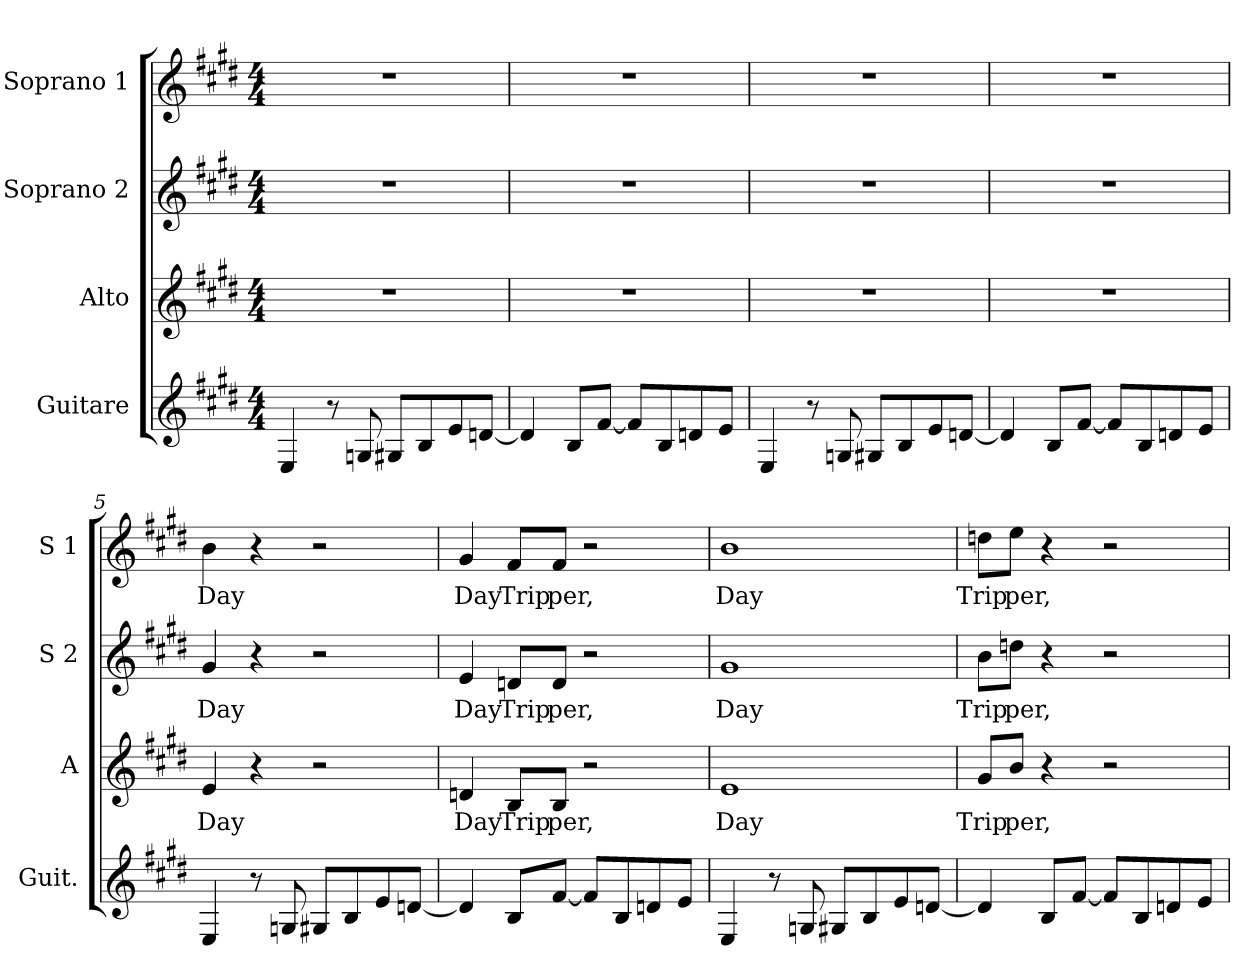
**kern	**kern	**text	**kern	**text	**kern	**text
*part4	*part3	*part3	*part2	*part2	*part1	*part1
*staff4	*staff3	*staff3	*staff2	*staff2	*staff1	*staff1
*I"Guitare	*I"Alto	*	*I"Soprano 2	*	*I"Soprano 1	*
*I'Guit.	*I'A	*	*I'S 2	*	*I'S 1	*
*clefG2	*clefG2	*	*clefG2	*	*clefG2	*
*ITrd7c12	*	*	*	*	*	*
*k[f#c#g#d#]	*k[f#c#g#d#]	*	*k[f#c#g#d#]	*	*k[f#c#g#d#]	*
*E:	*E:	*	*E:	*	*E:	*
*M4/4	*M4/4	*	*M4/4	*	*M4/4	*
=1	=1	=1	=1	=1	=1	=1
4EE/	1r	.	1r	.	1r	.
8r	.	.	.	.	.	.
8GGn/	.	.	.	.	.	.
8GG#X/L	.	.	.	.	.	.
8BB/	.	.	.	.	.	.
8E/	.	.	.	.	.	.
[8Dn/J	.	.	.	.	.	.
=2	=2	=2	=2	=2	=2	=2
4D/]	1r	.	1r	.	1r	.
8BB/L	.	.	.	.	.	.
[8F#/J	.	.	.	.	.	.
8F#/L]	.	.	.	.	.	.
8BB/	.	.	.	.	.	.
8Dn/	.	.	.	.	.	.
8E/J	.	.	.	.	.	.
=3	=3	=3	=3	=3	=3	=3
4EE/	1r	.	1r	.	1r	.
8r	.	.	.	.	.	.
8GGn/	.	.	.	.	.	.
8GG#X/L	.	.	.	.	.	.
8BB/	.	.	.	.	.	.
8E/	.	.	.	.	.	.
[8Dn/J	.	.	.	.	.	.
=4	=4	=4	=4	=4	=4	=4
4D/]	1r	.	1r	.	1r	.
8BB/L	.	.	.	.	.	.
[8F#/J	.	.	.	.	.	.
8F#/L]	.	.	.	.	.	.
8BB/	.	.	.	.	.	.
8Dn/	.	.	.	.	.	.
8E/J	.	.	.	.	.	.
!!LO:LB:g=z
=5	=5	=5	=5	=5	=5	=5
!	!	!LO:LY:b	!	!	!	!
!	!	!	!	!LO:LY:b	!	!
!	!	!	!	!	!	!LO:LY:b
4EE/	4e/	Day	4g#/	Day	4b\	Day
8r	4r	.	4r	.	4r	.
8GGn/	.	.	.	.	.	.
8GG#X/L	2r	.	2r	.	2r	.
8BB/	.	.	.	.	.	.
8E/	.	.	.	.	.	.
[8Dn/J	.	.	.	.	.	.
=6	=6	=6	=6	=6	=6	=6
!	!	!LO:LY:b	!	!	!	!
!	!	!	!	!LO:LY:b	!	!
!	!	!	!	!	!	!LO:LY:b
4D/]	4dn/	Day	4e/	Day	4g#/	Day
!	!	!LO:LY:b	!	!	!	!
!	!	!	!	!LO:LY:b	!	!
!	!	!	!	!	!	!LO:LY:b
8BB/L	8B/L	Trip	8dn/L	Trip	8f#/L	Trip
!	!	!LO:LY:b	!	!	!	!
!	!	!	!	!LO:LY:b	!	!
!	!	!	!	!	!	!LO:LY:b
[8F#/J	8B/J	per,	8d/J	per,	8f#/J	per,
8F#/L]	2r	.	2r	.	2r	.
8BB/	.	.	.	.	.	.
8Dn/	.	.	.	.	.	.
8E/J	.	.	.	.	.	.
=7	=7	=7	=7	=7	=7	=7
!	!	!LO:LY:b	!	!	!	!
!	!	!	!	!LO:LY:b	!	!
!	!	!	!	!	!	!LO:LY:b
4EE/	1e	Day	1g#	Day	1b	Day
8r	.	.	.	.	.	.
8GGn/	.	.	.	.	.	.
8GG#X/L	.	.	.	.	.	.
8BB/	.	.	.	.	.	.
8E/	.	.	.	.	.	.
[8Dn/J	.	.	.	.	.	.
=8	=8	=8	=8	=8	=8	=8
!	!	!LO:LY:b	!	!	!	!
!	!	!	!	!LO:LY:b	!	!
!	!	!	!	!	!	!LO:LY:b
4D/]	8g#/L	Trip	8b\L	Trip	8ddn\L	Trip
!	!	!LO:LY:b	!	!	!	!
!	!	!	!	!LO:LY:b	!	!
!	!	!	!	!	!	!LO:LY:b
.	8b/J	per,	8ddn\J	per,	8ee\J	per,
8BB/L	4r	.	4r	.	4r	.
[8F#/J	.	.	.	.	.	.
8F#/L]	2r	.	2r	.	2r	.
8BB/	.	.	.	.	.	.
8Dn/	.	.	.	.	.	.
8E/J	.	.	.	.	.	.
=	=	=	=	=	=	=
*-	*-	*-	*-	*-	*-	*-
